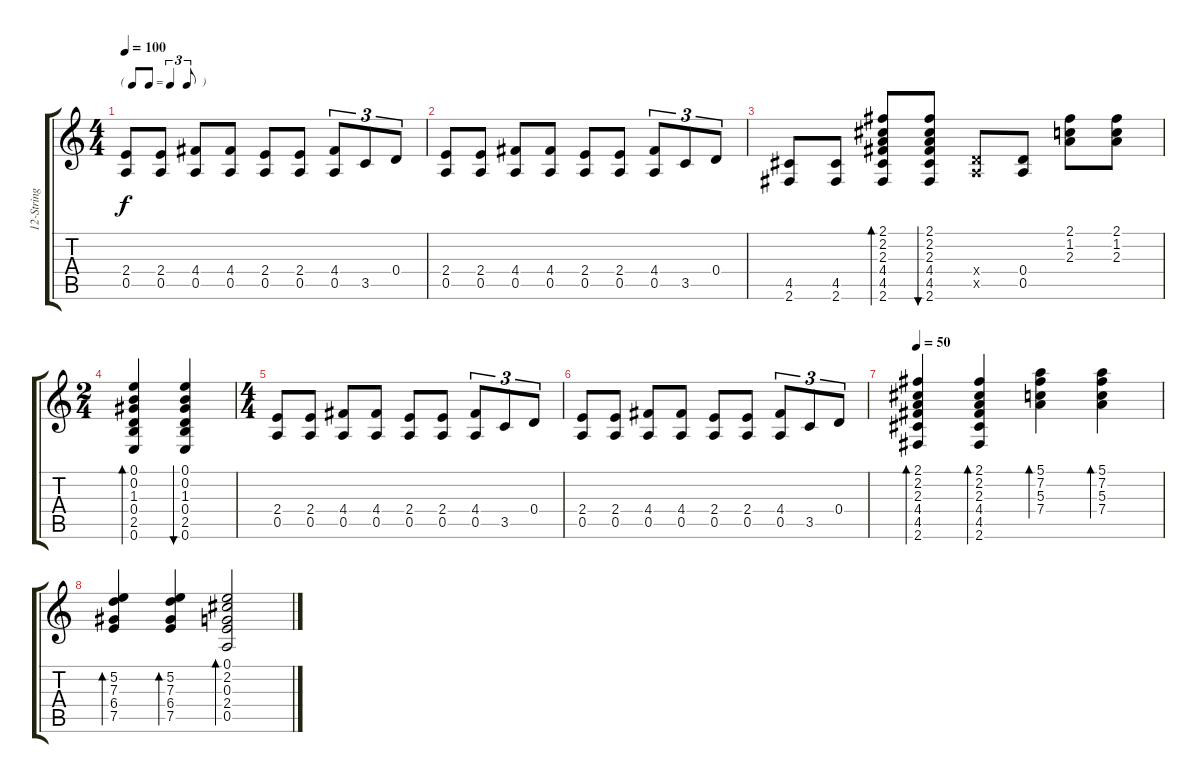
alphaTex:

\track ("12-String" "12-String") {instrument acousticguitarsteel}
\staff {score tabs}
\tuning (E4 B3 G3 D3 A2 E2) {hide}
\ts (4 4)
\tf triplet8th
\tempo 100
\clef g2
\ks c
(2.4 0.5).8{dy f} (2.4 0.5).8 (4.4 0.5).8 (4.4 0.5).8 (2.4 0.5).8 (2.4 0.5).8 (4.4 0.5).8{tu (3 2)} 3.5.8{tu (3 2)} 0.4.8{tu (3 2)} |
(2.4 0.5).8 (2.4 0.5).8 (4.4 0.5).8 (4.4 0.5).8 (2.4 0.5).8 (2.4 0.5).8 (4.4 0.5).8{tu (3 2)} 3.5.8{tu (3 2)} 0.4.8{tu (3 2)} |
(4.5 2.6).8 (4.5 2.6).8 (2.1 2.2 2.3 4.4 4.5 2.6).8{bd 60} (2.1 2.2 2.3 4.4 4.5 2.6).8{bu 60} (0.4{x} 0.5{x}).8 (0.4 0.5).8 (2.1 1.2 2.3).8 (2.1 1.2 2.3).8 |
\ts (2 4)
(0.1 0.2 1.3 0.4 2.5 0.6).4{bd 60} (0.1 0.2 1.3 0.4 2.5 0.6).4{bu 60} |
\ts (4 4)
(2.4 0.5).8 (2.4 0.5).8 (4.4 0.5).8 (4.4 0.5).8 (2.4 0.5).8 (2.4 0.5).8 (4.4 0.5).8{tu (3 2)} 3.5.8{tu (3 2)} 0.4.8{tu (3 2)} |
(2.4 0.5).8 (2.4 0.5).8 (4.4 0.5).8 (4.4 0.5).8 (2.4 0.5).8 (2.4 0.5).8 (4.4 0.5).8{tu (3 2)} 3.5.8{tu (3 2)} 0.4.8{tu (3 2)} |
\tempo 50
(2.1 2.2 2.3 4.4 4.5 2.6).4{bd 60} (2.1 2.2 2.3 4.4 4.5 2.6).4{bd 60} (5.1 7.2 5.3 7.4).4{bd 60} (5.1 7.2 5.3 7.4).4{bd 60} |
(5.2 7.3 6.4 7.5).4{bd 60} (5.2 7.3 6.4 7.5).4{bd 60} (0.1 2.2 0.3 2.4 0.5).2{bd 60}
